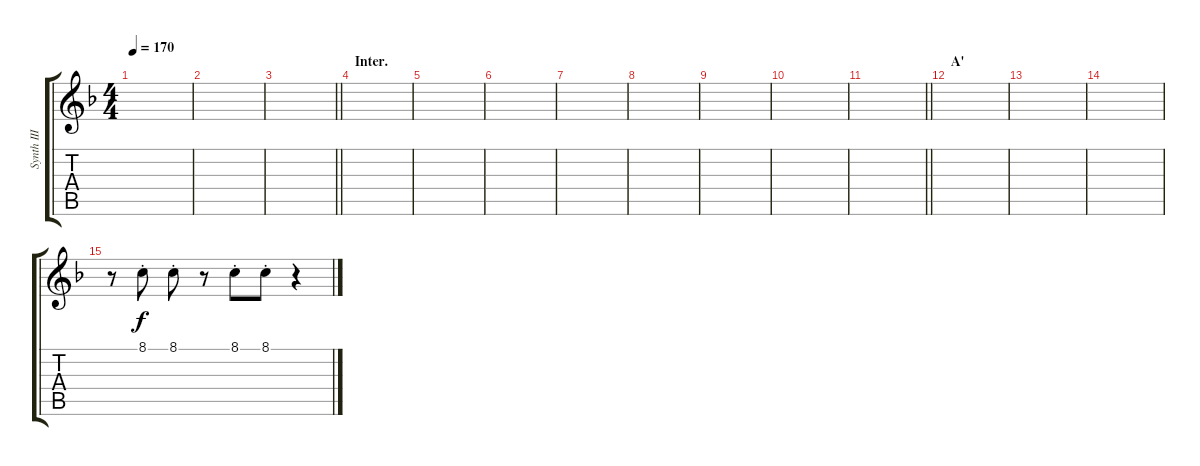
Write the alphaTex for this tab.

\track ("Synth III (Kotobuki Tsumugi)" "Synth III ") {instrument pad1newage}
\staff {score tabs}
\tuning (E4 B3 G3 D3 A2 E2) {hide}
\ts (4 4)
\tempo 170
\clef g2
\ks f
|
|
\barLineRight lightlight
|
\section ("" "Inter.")
|
|
|
|
|
|
|
\barLineRight lightlight
|
\section ("" "A'")
|
|
|
r.8 8.1{st}.8 8.1{st}.8 r.8 8.1{st}.8 8.1{st}.8 r.4
